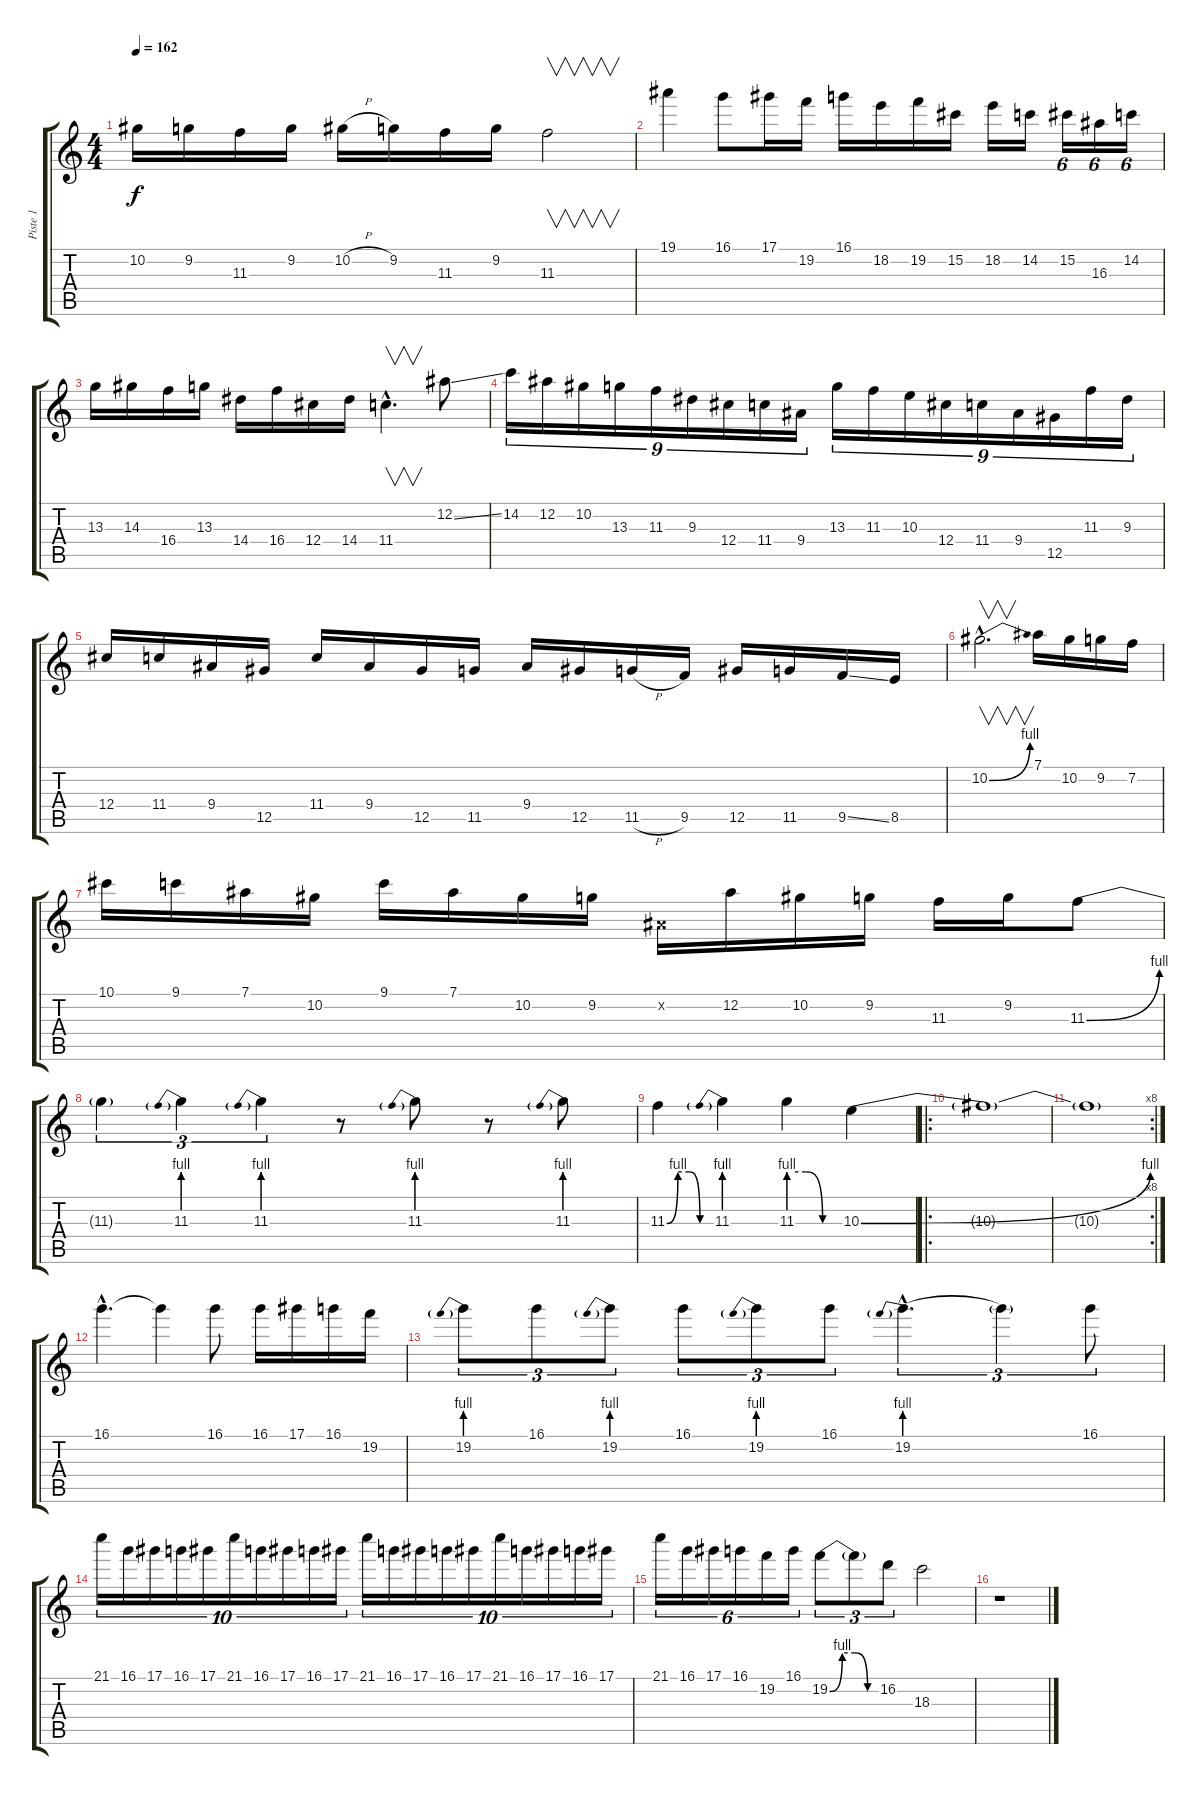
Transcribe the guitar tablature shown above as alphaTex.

\track ("Piste 1" "Piste 1") {instrument distortionguitar}
\staff {score tabs}
\tuning (Eb4 Bb3 Gb3 Db3 Ab2 Eb2) {hide}
\ts (4 4)
\tempo 162
\clef g2
\ks c
10.2.16{dy f} 9.2.16 11.3.16 9.2.16 10.2{h}.16 9.2.16 11.3.16 9.2.16 11.3.2{v} |
19.1.4 16.1.8 17.1.16 19.2.16 16.1.16 18.2.16 19.2.16 15.2.16 18.2.16 14.2.16 15.2.16{tu (6 4)} 16.3.16{tu (6 4)} 14.2.16{tu (6 4)} |
13.3.16 14.3.16 16.4.16 13.3.16 14.4.16 16.4.16 12.4.16 14.4.16 11.4{hac}.4{v d} 12.2{ss}.8 |
14.2.16{tu (9 8)} 12.2.16{tu (9 8)} 10.2.16{tu (9 8)} 13.3.16{tu (9 8)} 11.3.16{tu (9 8)} 9.3.16{tu (9 8)} 12.4.16{tu (9 8)} 11.4.16{tu (9 8)} 9.4.16{tu (9 8)} 13.3.16{tu (9 8)} 11.3.16{tu (9 8)} 10.3.16{tu (9 8)} 12.4.16{tu (9 8)} 11.4.16{tu (9 8)} 9.4.16{tu (9 8)} 12.5.16{tu (9 8)} 11.3.16{tu (9 8)} 9.3.16{tu (9 8)} |
12.4.16 11.4.16 9.4.16 12.5.16 11.4.16 9.4.16 12.5.16 11.5.16 9.4.16 12.5.16 11.5{h}.16 9.5.16 12.5.16 11.5.16 9.5{ss}.16 8.5.16 |
10.2{be (bend 0 0 60 4) hac}.2{v d} 7.1.16 10.2.16 9.2.16 7.2.16 |
10.1.16 9.1.16 7.1.16 10.2.16 9.1.16 7.1.16 10.2.16 9.2.16 0.2{x}.16 12.2.16 10.2.16 9.2.16 11.3.16 9.2.16 11.3{be (bend 0 0 60 4)}.8 |
11.3{t}.4{tu (3 2)} 11.3{be (prebend 0 4 60 4)}.4{tu (3 2)} 11.3{be (prebend 0 4 60 4)}.4{tu (3 2)} r.8 11.3{be (prebend 0 4 60 4)}.8 r.8 11.3{be (prebend 0 4 60 4)}.8 |
11.3{be (custom 0 0 15 4 30 4 45 0 60 0)}.4 11.3{be (prebend 0 4 60 4)}.4 11.3{be (custom 0 4 20 4 40 0 60 0)}.4 10.3{be (bend 0 0 60 4)}.4 |
\ro
10.3{t}.1 |
\rc 8
10.3{t}.1 |
16.1{hac}.4{d} 16.1{t}.4 16.1.8 16.1.16 17.1.16 16.1.16 19.2.16 |
19.2{be (prebend 0 4 60 4)}.8{tu (3 2)} 16.1.8{tu (3 2)} 19.2{be (prebend 0 4 60 4)}.8{tu (3 2)} 16.1.8{tu (3 2)} 19.2{be (prebend 0 4 60 4)}.8{tu (3 2)} 16.1.8{tu (3 2)} 19.2{be (prebend 0 4 60 4) hac}.4{d tu (3 2)} 19.2{t}.4{tu (3 2)} 16.1.8{tu (3 2)} |
21.1.16{tu (10 8)} 16.1.16{tu (10 8)} 17.1.16{tu (10 8)} 16.1.16{tu (10 8)} 17.1.16{tu (10 8)} 21.1.16{tu (10 8)} 16.1.16{tu (10 8)} 17.1.16{tu (10 8)} 16.1.16{tu (10 8)} 17.1.16{tu (10 8)} 21.1.16{tu (10 8)} 16.1.16{tu (10 8)} 17.1.16{tu (10 8)} 16.1.16{tu (10 8)} 17.1.16{tu (10 8)} 21.1.16{tu (10 8)} 16.1.16{tu (10 8)} 17.1.16{tu (10 8)} 16.1.16{tu (10 8)} 17.1.16{tu (10 8)} |
21.1.16{tu (6 4)} 16.1.16{tu (6 4)} 17.1.16{tu (6 4)} 16.1.16{tu (6 4)} 19.2.16{tu (6 4)} 16.1.16{tu (6 4)} 19.2{be (custom 0 0 15 4 30 4 45 0 60 0)}.8{tu (3 2)} 19.2{t}.8{tu (3 2)} 16.2.8{tu (3 2)} 18.3.2 |
r.1
